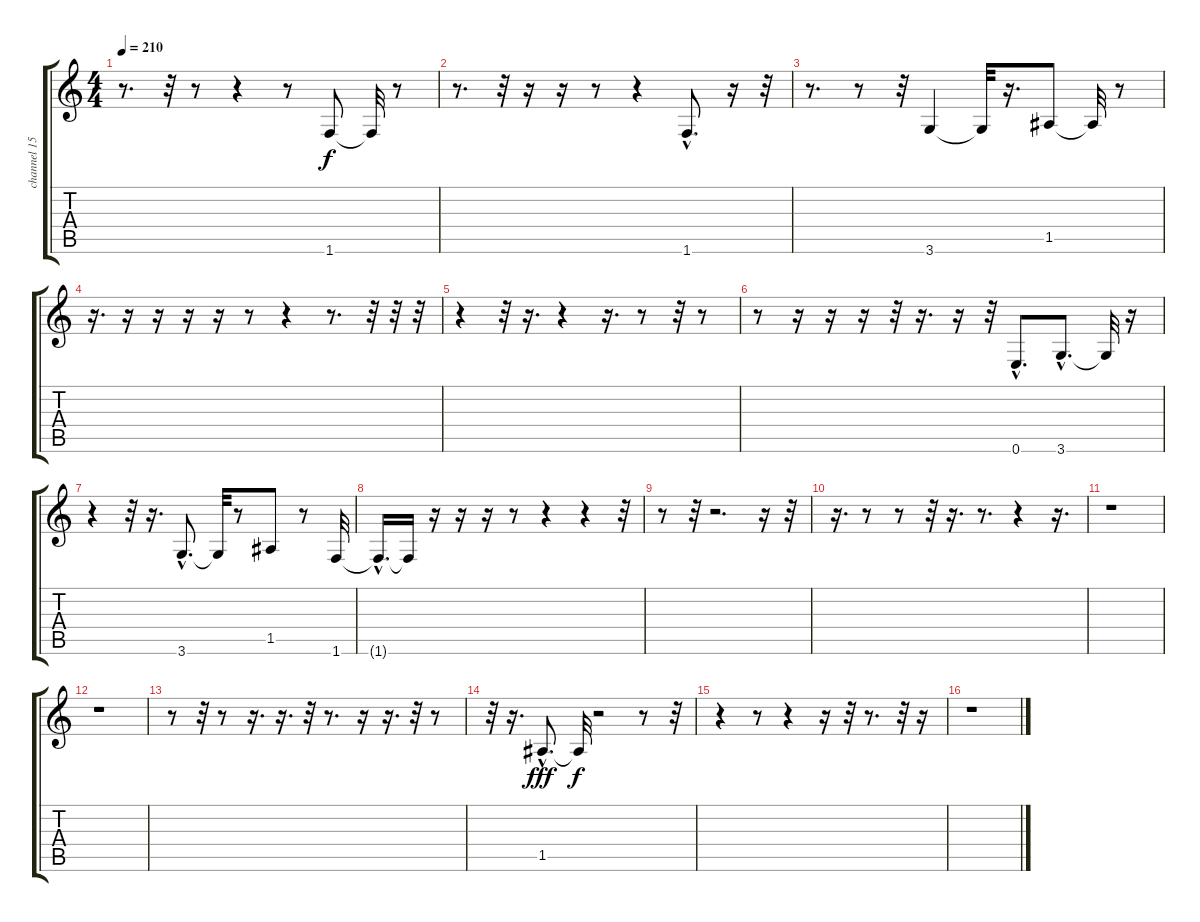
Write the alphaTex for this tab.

\track ("channel 15          " "channel 15") {instrument fretlessbass}
\staff {score tabs}
\tuning (E4 B3 G3 D3 A2 E2) {hide}
\ts (4 4)
\tempo 210
\clef g2
\ks c
r.8{d dy f} r.32 r.8 r.4 r.8 1.6.8 1.6{t}.32 r.8 |
r.8{d} r.32 r.16 r.16 r.8 r.4 1.6{hac}.8{d} r.16 r.32 |
r.8{d} r.8 r.32 3.6.4 3.6{t}.32 r.16{d} 1.5.8 1.5{t}.32 r.8 |
r.16{d} r.16 r.16 r.16 r.16 r.8 r.4 r.8{d} r.32 r.32 r.32 |
r.4 r.32 r.16{d} r.4 r.16{d} r.8 r.32 r.8 |
r.8 r.16 r.16 r.16 r.32 r.16{d} r.16 r.32 0.6{hac}.8{d} 3.6{hac}.8{d} 3.6{t}.32 r.16 |
r.4 r.32 r.16{d} 3.6{hac}.8{d} 3.6{t}.32 r.8 1.5.8 r.8 1.6.32 |
1.6{hac t}.16{d} 1.6{t}.16 r.16 r.16 r.16 r.8 r.4 r.4 r.32 |
r.8 r.32 r.2{d} r.16 r.32 |
r.16{d} r.8 r.8 r.32 r.16{d} r.8{d} r.4 r.16{d} |
r.1 |
r.1 |
r.8 r.32 r.8 r.16{d} r.16{d} r.32 r.8{d} r.16 r.16{d} r.32 r.8 |
r.32 r.16{d} 1.5{hac}.8{d dy fff} 1.5{t}.32{dy f} r.2 r.8 r.32 |
r.4 r.8 r.4 r.16 r.32 r.8{d} r.32 r.16 |
r.1
